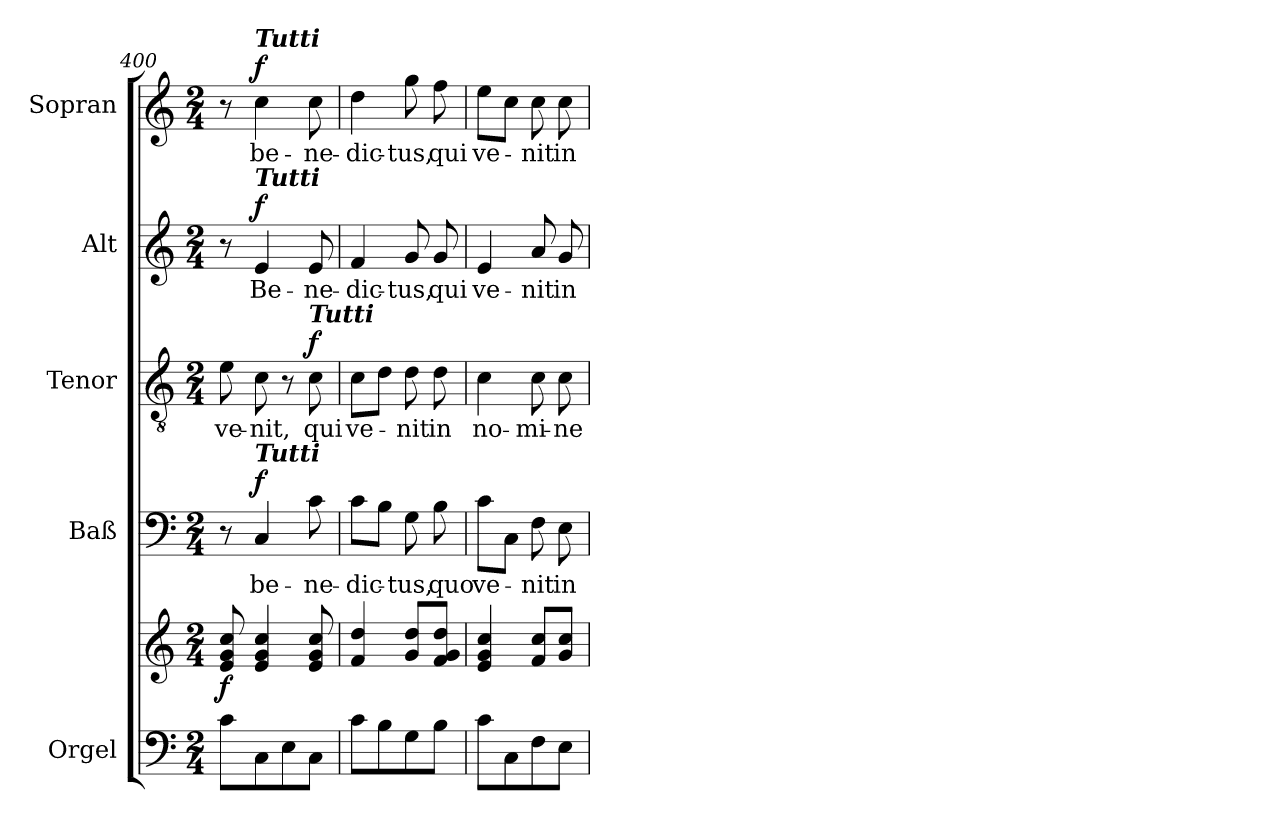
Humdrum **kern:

**kern	**kern	**dynam	**kern	**text	**dynam	**kern	**text	**dynam	**kern	**text	**dynam	**kern	**text	**dynam
*part5	*part5	*part5	*part4	*part4	*part4	*part3	*part3	*part3	*part2	*part2	*part2	*part1	*part1	*part1
*staff6	*staff5	*staff5/6	*staff4	*staff4	*staff4	*staff3	*staff3	*staff3	*staff2	*staff2	*staff2	*staff1	*staff1	*staff1
*I"Orgel	*	*	*I"Baß	*	*	*I"Tenor	*	*	*I"Alt	*	*	*I"Sopran	*	*
*clefF4	*clefG2	*	*clefF4	*	*	*clefGv2	*	*	*clefG2	*	*	*clefG2	*	*
*k[]	*k[]	*	*k[]	*	*	*k[]	*	*	*k[]	*	*	*k[]	*	*
*C:	*C:	*	*C:	*	*	*C:	*	*	*C:	*	*	*C:	*	*
*M2/4	*M2/4	*	*M2/4	*	*	*M2/4	*	*	*M2/4	*	*	*M2/4	*	*
=400	=400	=400	=400	=400	=400	=400	=400	=400	=400	=400	=400	=400	=400	=400
!	!	!LO:DY:b	!	!	!	!	!LO:LY:b	!	!	!	!	!	!	!
8c\L	8e/ 8g/ 8cc/	f	8r	.	.	8e\	ve-	.	8r	.	.	8r	.	.
!	!	!	!	!	!	!	!	!	!	!	!	!LO:TX:a:Bi:t=Tutti	!	!
!	!	!	!	!	!	!	!	!	!LO:TX:a:Bi:t=Tutti	!	!	!	!	!
!	!	!	!LO:TX:a:Bi:t=Tutti	!	!	!	!	!	!	!	!	!	!	!
!	!	!	!	!LO:LY:b	!LO:DY:a	!	!LO:LY:b	!	!	!LO:LY:b	!LO:DY:a	!	!LO:LY:b	!LO:DY:a
8C\	4e/ 4g/ 4cc/	.	4C/	be-	f	8c\	-nit,	.	4e/	Be-	f	4cc\	be-	f
8E\	.	.	.	.	.	8r	.	.	.	.	.	.	.	.
!	!	!	!	!	!	!LO:TX:a:Bi:t=Tutti	!	!	!	!	!	!	!	!
!	!	!	!	!LO:LY:b	!	!	!LO:LY:b	!LO:DY:a	!	!LO:LY:b	!	!	!LO:LY:b	!
8C\J	8e/ 8g/ 8cc/	.	8c\	-ne-	.	8c\	qui	f	8e/	-ne-	.	8cc\	-ne-	.
=401	=401	=401	=401	=401	=401	=401	=401	=401	=401	=401	=401	=401	=401	=401
!	!	!	!	!LO:LY:b	!	!	!LO:LY:b	!	!	!LO:LY:b	!	!	!LO:LY:b	!
8c\L	4f/ 4dd/	.	8c\L	-dic-	.	8c\L	ve-	.	4f/	-dic-	.	4dd\	-dic-	.
8B\	.	.	8B\J	.	.	8d\J	.	.	.	.	.	.	.	.
!	!	!	!	!LO:LY:b	!	!	!LO:LY:b	!	!	!LO:LY:b	!	!	!LO:LY:b	!
8G\	8g/ 8dd/L	.	8G\	-tus,	.	8d\	-nit	.	8g/	-tus,	.	8gg\	-tus,	.
!	!	!	!	!LO:LY:b	!	!	!LO:LY:b	!	!	!LO:LY:b	!	!	!LO:LY:b	!
8B\J	8f/ 8g/ 8dd/J	.	8B\	quo	.	8d\	in	.	8g/	qui	.	8ff\	qui	.
=402	=402	=402	=402	=402	=402	=402	=402	=402	=402	=402	=402	=402	=402	=402
!	!	!	!	!LO:LY:b	!	!	!LO:LY:b	!	!	!LO:LY:b	!	!	!LO:LY:b	!
8c\L	4e/ 4g/ 4cc/	.	8c\L	ve-	.	4c\	no-	.	4e/	ve-	.	8ee\L	ve-	.
8C\	.	.	8C\J	.	.	.	.	.	.	.	.	8cc\J	.	.
!	!	!	!	!LO:LY:b	!	!	!LO:LY:b	!	!	!LO:LY:b	!	!	!LO:LY:b	!
8F\	8f/ 8cc/L	.	8F\	-nit	.	8c\	-mi-	.	8a/	-nit	.	8cc\	-nit	.
!	!	!	!	!LO:LY:b	!	!	!LO:LY:b	!	!	!LO:LY:b	!	!	!LO:LY:b	!
8E\J	8g/ 8cc/J	.	8E\	in	.	8c\	-ne	.	8g/	in	.	8cc\	in	.
=	=	=	=	=	=	=	=	=	=	=	=	=	=	=
*-	*-	*-	*-	*-	*-	*-	*-	*-	*-	*-	*-	*-	*-	*-
